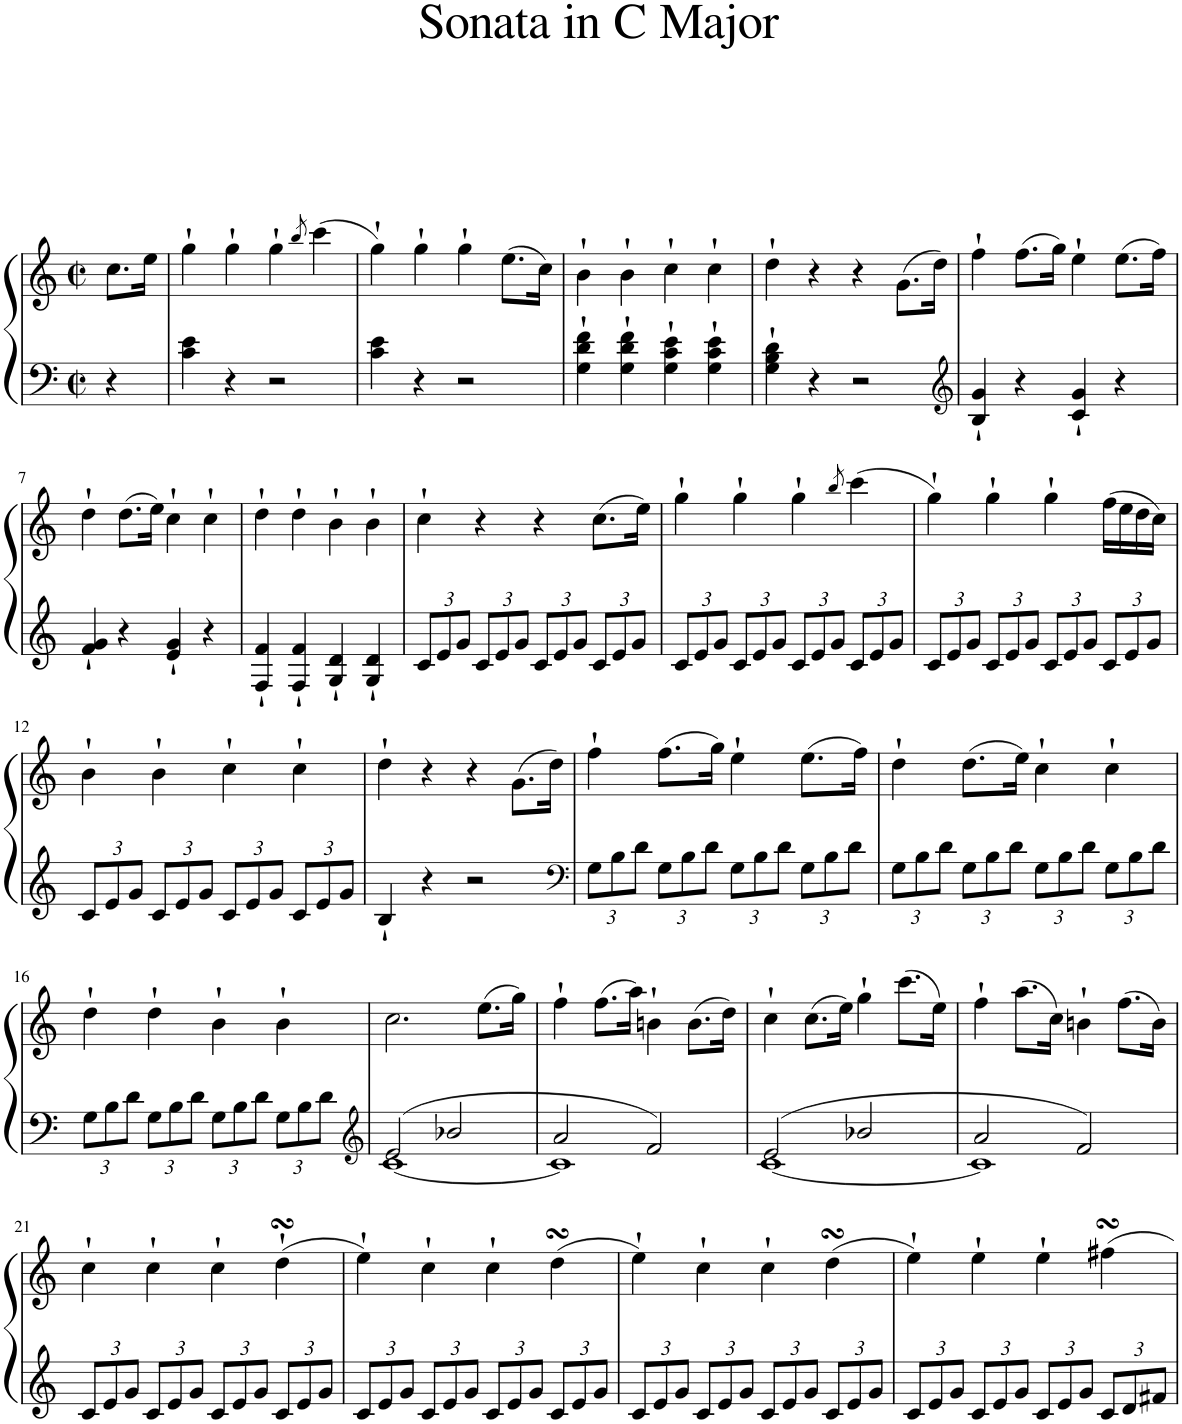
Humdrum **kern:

**kern	**kern
*part1	*part1
*staff2	*staff1
*I"Piano	*
*I'Pno.	*
*clefF4	*clefG2
*k[]	*k[]
*M2/2	*M2/2
*met(c|)	*met(c|)
=1	=1
4r	8.cc\L
.	16ee\Jk
=2	=2
4c\ 4e\	4gg`\
4r	4gg`\
2r	4gg`\
.	8qbb/
.	(4ccc\
=3	=3
4c\ 4e\	4gg`\)
4r	4gg`\
2r	4gg`\
.	(8.ee\L
.	16cc\Jk)
=4	=4
4G\` 4d\` 4f\`	4b`\
4G\` 4d\` 4f\`	4b`\
4G\` 4c\` 4e\`	4cc`\
4G\` 4c\` 4e\`	4cc`\
=5	=5
4G\` 4B\` 4d\`	4dd`\
4r	4r
2r	4r
.	(8.g\L
.	16dd\Jk)
=6	=6
*clefG2	*
4B/` 4g/`	4ff`\
4r	(8.ff\L
.	16gg\Jk)
4c/` 4g/`	4ee`\
4r	(8.ee\L
.	16ff\Jk)
!!LO:LB:g=z
=7	=7
4f/` 4g/`	4dd`\
4r	(8.dd\L
.	16ee\Jk)
4e/` 4g/`	4cc`\
4r	4cc`\
=8	=8
4F/` 4f/`	4dd`\
4F/` 4f/`	4dd`\
4G/` 4d/`	4b`\
4G/` 4d/`	4b`\
=9	=9
*Xbrackettup	*
12c/L	4cc`\
12e/	.
12g/J	.
12c/L	4r
12e/	.
12g/J	.
12c/L	4r
12e/	.
12g/J	.
12c/L	(8.cc\L
12e/	.
12g/J	.
.	16ee\Jk)
=10	=10
12c/L	4gg`\
12e/	.
12g/J	.
12c/L	4gg`\
12e/	.
12g/J	.
12c/L	4gg`\
12e/	.
12g/J	.
.	8qbb/
12c/L	(4ccc\
12e/	.
12g/J	.
=11	=11
12c/L	4gg`\)
12e/	.
12g/J	.
12c/L	4gg`\
12e/	.
12g/J	.
12c/L	4gg`\
12e/	.
12g/J	.
12c/L	(16ff\LL
.	16ee\
12e/	.
.	16dd\
12g/J	.
.	16cc\JJ)
!!LO:LB:g=z
=12	=12
12c/L	4b`\
12e/	.
12g/J	.
12c/L	4b`\
12e/	.
12g/J	.
12c/L	4cc`\
12e/	.
12g/J	.
12c/L	4cc`\
12e/	.
12g/J	.
=13	=13
4B`/	4dd`\
4r	4r
2r	4r
.	(8.g\L
.	16dd\Jk)
=14	=14
*clefF4	*
12G\L	4ff`\
12B\	.
12d\J	.
12G\L	(8.ff\L
12B\	.
12d\J	.
.	16gg\Jk)
12G\L	4ee`\
12B\	.
12d\J	.
12G\L	(8.ee\L
12B\	.
12d\J	.
.	16ff\Jk)
=15	=15
12G\L	4dd`\
12B\	.
12d\J	.
12G\L	(8.dd\L
12B\	.
12d\J	.
.	16ee\Jk)
12G\L	4cc`\
12B\	.
12d\J	.
12G\L	4cc`\
12B\	.
12d\J	.
!!LO:LB:g=z
=16	=16
12G\L	4dd`\
12B\	.
12d\J	.
12G\L	4dd`\
12B\	.
12d\J	.
12G\L	4b`\
12B\	.
12d\J	.
12G\L	4b`\
12B\	.
12d\J	.
=17	=17
*clefG2	*
*^	*
2e/	[1c	2.cc\
2b-X/	.	.
.	.	(8.ee\L
.	.	16gg\Jk)
=18	=18	=18
2a/	1c]	4ff`\
.	.	(8.ff\L
.	.	16aa\Jk)
2f/	.	4bn`\
.	.	(8.b\L
.	.	16dd\Jk)
=19	=19	=19
2e/	[1c	4cc`\
.	.	(8.cc\L
.	.	16ee\Jk)
2b-X/	.	4gg`\
.	.	(8.ccc\L
.	.	16ee\Jk)
=20	=20	=20
2a/	1c]	4ff`\
.	.	(8.aa\L
.	.	16cc\Jk)
2f/	.	4bn`\
.	.	(8.ff\L
.	.	16b\Jk)
*v	*v	*
!!LO:LB:g=z
=21	=21
12c/L	4cc`\
12e/	.
12g/J	.
12c/L	4cc`\
12e/	.
12g/J	.
12c/L	4cc`\
12e/	.
12g/J	.
12c/L	(4ddsSSS`\
12e/	.
12g/J	.
=22	=22
12c/L	4ee`\)
12e/	.
12g/J	.
12c/L	4cc`\
12e/	.
12g/J	.
12c/L	4cc`\
12e/	.
12g/J	.
12c/L	(4ddsSSS\
12e/	.
12g/J	.
=23	=23
12c/L	4ee`\)
12e/	.
12g/J	.
12c/L	4cc`\
12e/	.
12g/J	.
12c/L	4cc`\
12e/	.
12g/J	.
12c/L	(4ddsSSS\
12e/	.
12g/J	.
=24	=24
12c/L	4ee`\)
12e/	.
12g/J	.
12c/L	4ee`\
12e/	.
12g/J	.
12c/L	4ee`\
12e/	.
12g/J	.
12c/L	4ff#XsSsS\
12d/	.
12f#X/J	.
=	=
*-	*-
